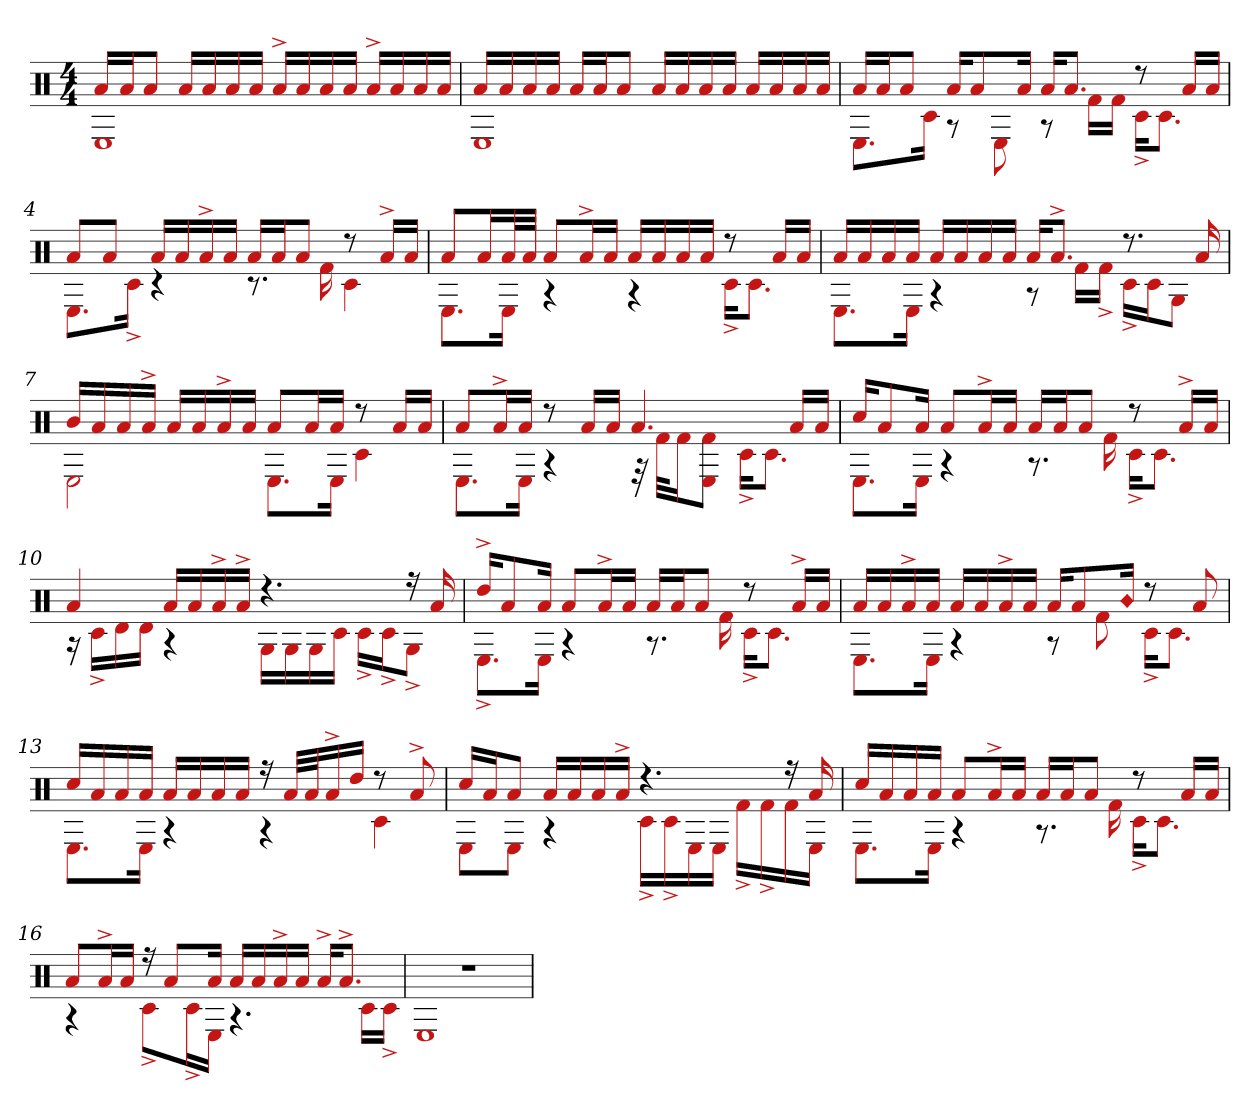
**kern
*part1
*staff1
*clefX
*k[]
*M4/4
=1
*^
16aLL	1E
16aJ	.
8aJ	.
16aLL	.
16a	.
16a	.
16aJJ	.
16a^LL	.
16a	.
16a	.
16aJJ	.
16a^LL	.
16a	.
16a	.
16aJJ	.
=2	=2
16aLL	1E
16a	.
16a	.
16aJJ	.
16aLL	.
16aJ	.
8aJ	.
16aLL	.
16a	.
16a	.
16aJJ	.
16aLL	.
16a	.
16a	.
16aJJ	.
=3	=3
16aLL	8.EL
16aJ	.
8aJ	.
.	16c#Jk
16aKL	8r
8a	.
.	8E
16aJk	.
16aKL	8r
8.aJ	.
.	16f#LL
.	16f#JJ
8r	16c#^KL
.	8.c#J
16aLL	.
16aJJ	.
=4	=4
8aL	8.EL
8aJ	.
.	16c#^Jk
16aLL	4r
16a	.
16a^	.
16aJJ	.
16aLL	8.r
16aJ	.
8aJ	.
.	16f#
8r	4c#
16a^LL	.
16aJJ	.
=5	=5
8aL	8.EL
16aL	.
32aL	16EJk
32aJJJ	.
8aL	4r
16a^L	.
16aJJ	.
16aLL	4r
16a	.
16a	.
16aJJ	.
8r	16c#^KL
.	8.c#J
16aLL	.
16aJJ	.
=6	=6
16aLL	8.EL
16a	.
16a	.
16aJJ	16EJk
16aLL	4r
16a	.
16a	.
16aJJ	.
16aKL	8r
8.a^J	.
.	16f#LL
.	16f#^JJ
8.r	16c#^LL
.	16c#J
.	8GJ
16a	.
=7	=7
16bLL	2E
16a	.
16a	.
16a^JJ	.
16aLL	.
16a	.
16a^	.
16aJJ	.
8aL	8.EL
16aL	.
16aJJ	16EJk
8r	4c#
16aLL	.
16aJJ	.
=8	=8
8aL	8.EL
16a^L	.
16aJJ	16EJk
8r	4r
16aLL	.
16aJJ	.
4.a	32r
.	32f#KLL
.	16f#J
.	8f# 8EJ
.	16c#^KL
.	8.c#J
16aLL	.
16aJJ	.
=9	=9
16cc#KL	8.EL
8a	.
16aJk	16EJk
8aL	4r
16a^L	.
16aJJ	.
16aLL	8.r
16aJ	.
8aJ	.
.	16f#
8r	16c#^KL
.	8.c#J
16a^LL	.
16aJJ	.
=10	=10
4a	16r
.	16c#^LL
.	16d
.	16dJJ
16aLL	4r
16a	.
16a^	.
16a^JJ	.
4.r	16GLL
.	16G
.	16G
.	16c#JJ
.	16c#^LL
.	16c#^J
16r	8G^J
16a	.
=11	=11
16dd^KL	8.E^L
8a	.
16aJk	16EJk
8aL	4r
16a^L	.
16aJJ	.
16aLL	8.r
16aJ	.
8aJ	.
.	16f#
8r	16c#^KL
.	8.c#J
16a^LL	.
16aJJ	.
=12	=12
16aLL	8.EL
16a	.
16a^	.
16aJJ	16EJk
16aLL	4r
16a	.
16a^	.
16aJJ	.
16aKL	8r
8a	.
.	8f#
!LO:N:head=diamond	!
16bJk	.
8r	16c#^KL
.	8.c#J
8a	.
=13	=13
16cc#LL	8.EL
16a	.
16a	.
16aJJ	16EJk
16aLL	4r
16a	.
16a	.
16aJJ	.
16r	4r
32aLLL	.
32aJ	.
16a^	.
16ddJJ	.
8r	4c#
8a^	.
=14	=14
16cc#LL	8EL
16aJ	.
8aJ	8EJ
16aLL	4r
16a	.
16a	.
16a^JJ	.
4.r	16c#^LL
.	16c#^
.	16E
.	16EJJ
.	16f#^LL
.	16f#^
16r	16f#
16a	16EJJ
=15	=15
16cc#LL	8.EL
16a	.
16a	.
16aJJ	16EJk
8aL	4r
16a^L	.
16aJJ	.
16aLL	8.r
16aJ	.
8aJ	.
.	16f#
8r	16c#^KL
.	8.c#J
16aLL	.
16aJJ	.
=16	=16
8aL	4r
16a^L	.
16aJJ	.
16r	8c#^L
8aL	.
.	16c#^L
16aJk	16EJJ
16aLL	4.r
16a	.
16a^	.
16aJJ	.
16a^KL	.
8.a^J	.
.	16c#LL
.	16c#^JJ
=17	=17
1r	1E
*v	*v
=
*-
